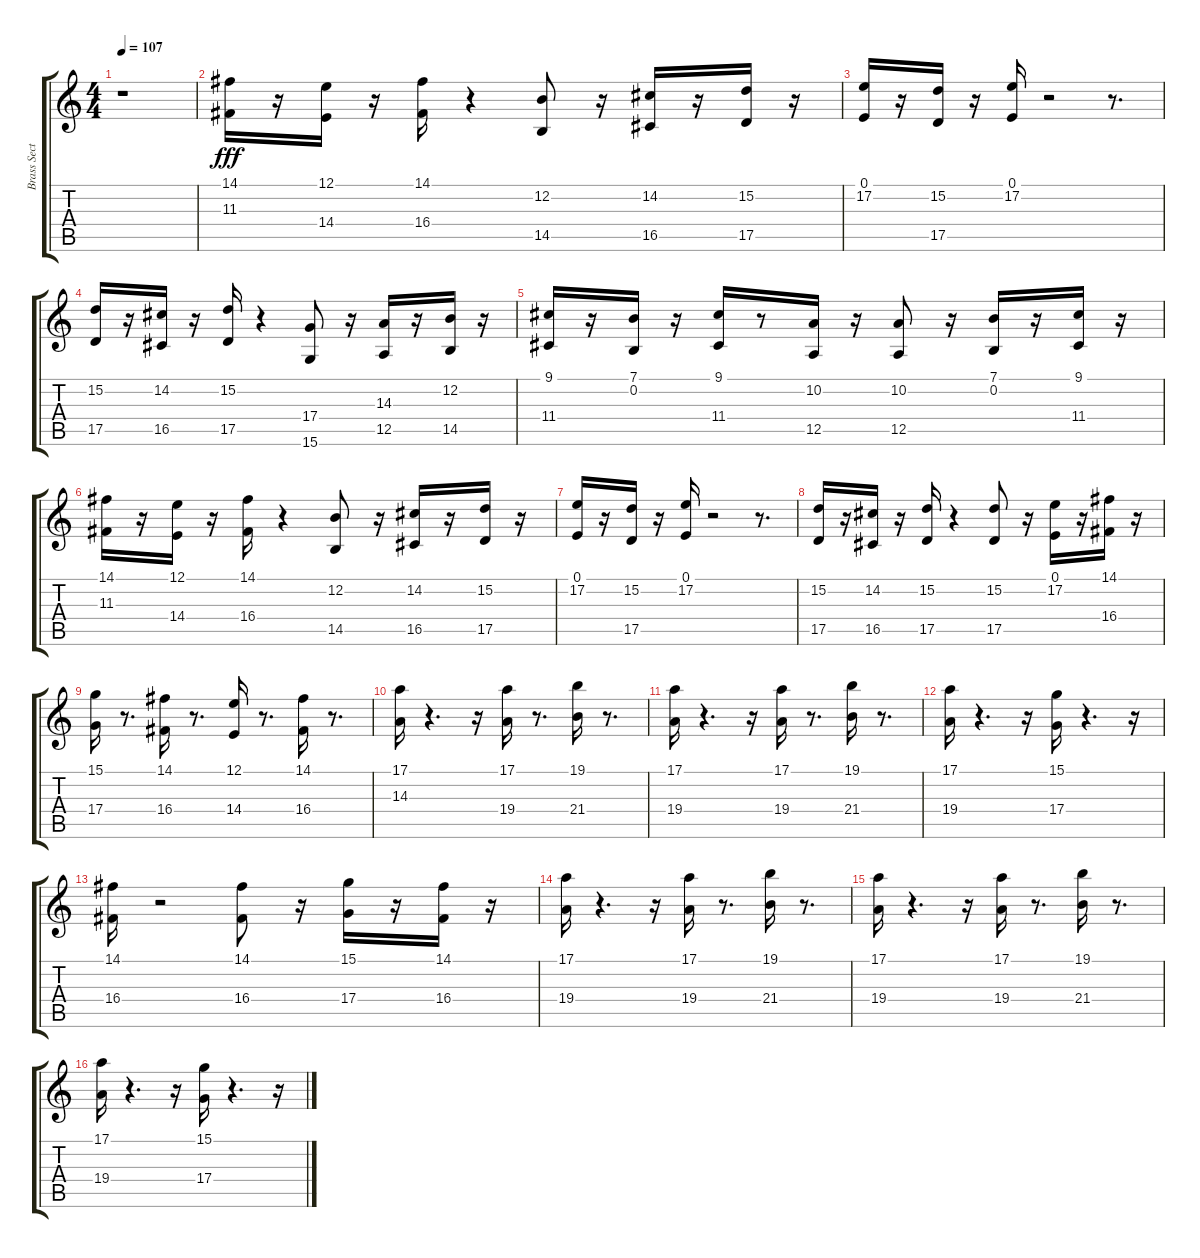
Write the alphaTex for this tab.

\track ("Brass Section" "Brass Sect") {instrument brasssection}
\staff {score tabs}
\tuning (E4 B3 G3 D3 A2 E2) {hide}
\ts (4 4)
\tempo 107
\clef g2
\ks c
r.1{dy fff instrument brasssection} |
(14.1 11.3).16 r.16 (12.1 14.4).16 r.16 (14.1 16.4).16 r.4 (12.2 14.5).8 r.16 (14.2 16.5).16 r.16 (15.2 17.5).16 r.16 |
(0.1 17.2).16 r.16 (15.2 17.5).16 r.16 (0.1 17.2).16 r.2 r.8{d} |
(15.2 17.5).16 r.16 (14.2 16.5).16 r.16 (15.2 17.5).16 r.4 (17.4 15.6).8 r.16 (14.3 12.5).16 r.16 (12.2 14.5).16 r.16 |
(9.1 11.4).16 r.16 (7.1 0.2).16 r.16 (9.1 11.4).16 r.8 (10.2 12.5).16 r.16 (10.2 12.5).8 r.16 (7.1 0.2).16 r.16 (9.1 11.4).16 r.16 |
(14.1 11.3).16 r.16 (12.1 14.4).16 r.16 (14.1 16.4).16 r.4 (12.2 14.5).8 r.16 (14.2 16.5).16 r.16 (15.2 17.5).16 r.16 |
(0.1 17.2).16 r.16 (15.2 17.5).16 r.16 (0.1 17.2).16 r.2 r.8{d} |
(15.2 17.5).16 r.16 (14.2 16.5).16 r.16 (15.2 17.5).16 r.4 (15.2 17.5).8 r.16 (0.1 17.2).16 r.16 (14.1 16.4).16 r.16 |
(15.1 17.4).16 r.8{d} (14.1 16.4).16 r.8{d} (12.1 14.4).16 r.8{d} (14.1 16.4).16 r.8{d} |
(17.1 14.3).16 r.4{d} r.16 (17.1 19.4).16 r.8{d} (19.1 21.4).16 r.8{d} |
(17.1 19.4).16 r.4{d} r.16 (17.1 19.4).16 r.8{d} (19.1 21.4).16 r.8{d} |
(17.1 19.4).16 r.4{d} r.16 (15.1 17.4).16 r.4{d} r.16 |
(14.1 16.4).16 r.2 (14.1 16.4).8 r.16 (15.1 17.4).16 r.16 (14.1 16.4).16 r.16 |
(17.1 19.4).16 r.4{d} r.16 (17.1 19.4).16 r.8{d} (19.1 21.4).16 r.8{d} |
(17.1 19.4).16 r.4{d} r.16 (17.1 19.4).16 r.8{d} (19.1 21.4).16 r.8{d} |
(17.1 19.4).16 r.4{d} r.16 (15.1 17.4).16 r.4{d} r.16
